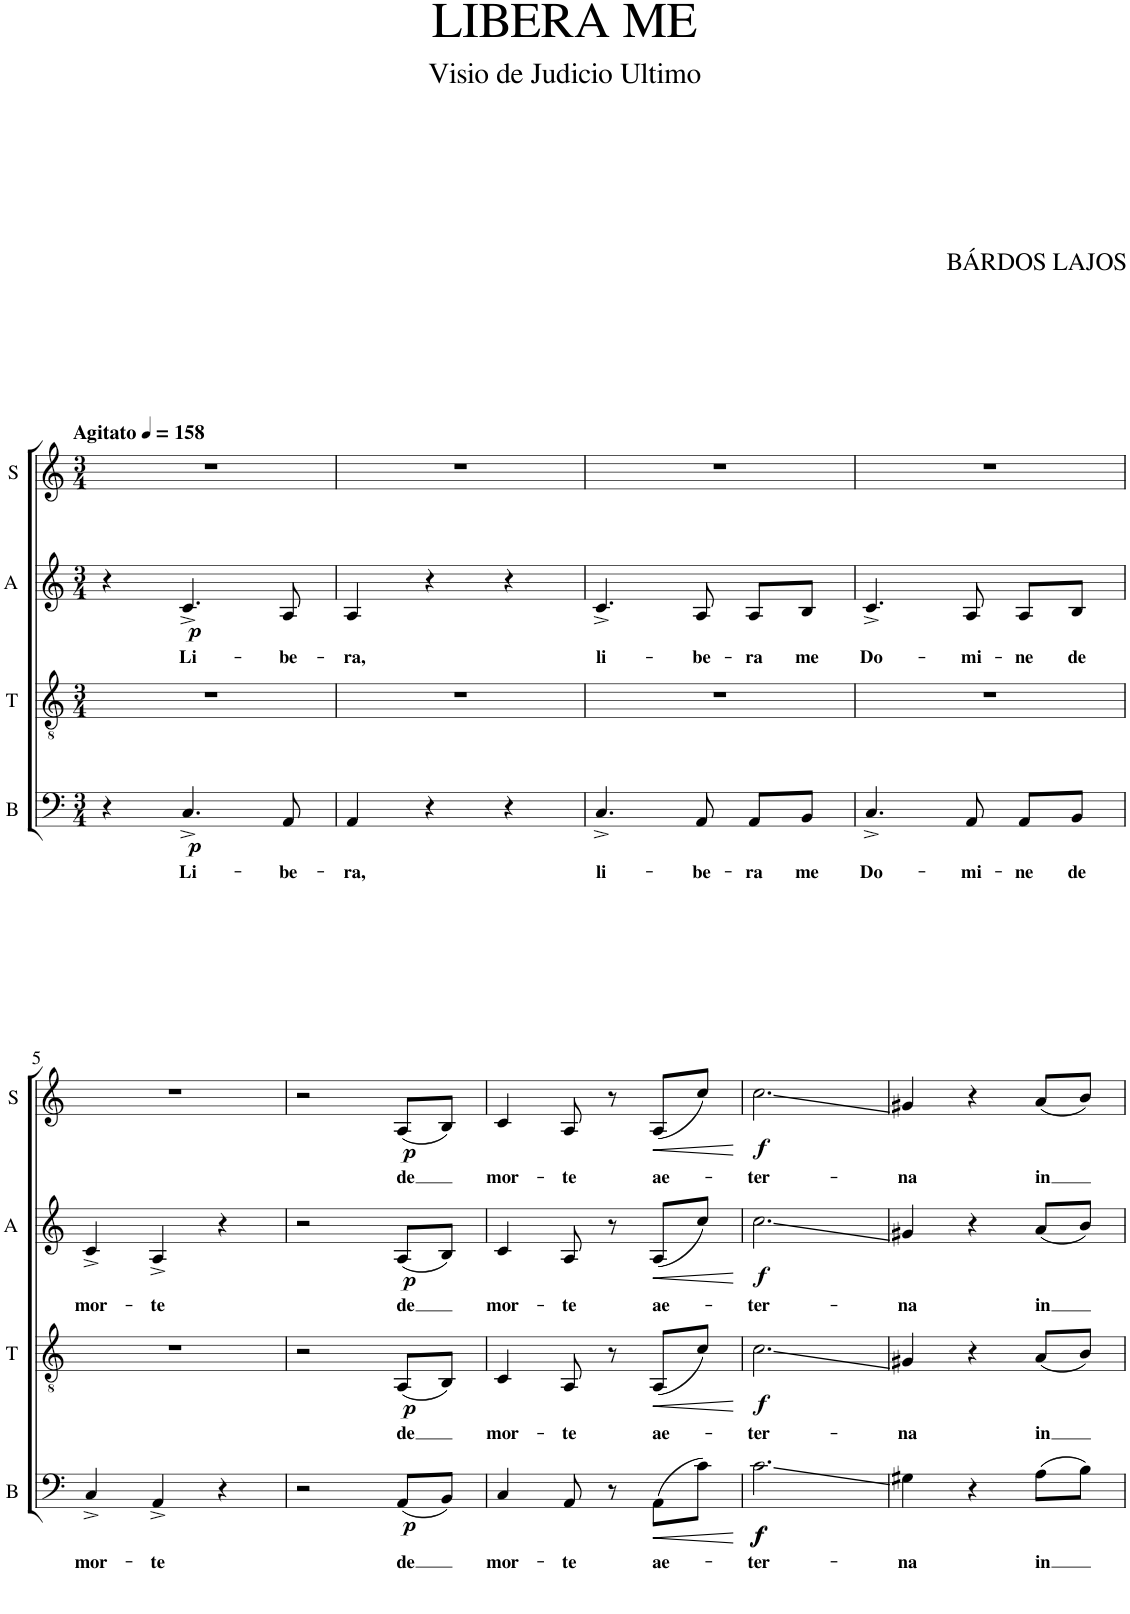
**kern	**text	**dynam	**kern	**text	**dynam	**kern	**text	**dynam	**kern	**text	**dynam
*part4	*part4	*part4	*part3	*part3	*part3	*part2	*part2	*part2	*part1	*part1	*part1
*staff4	*staff4	*staff4	*staff3	*staff3	*staff3	*staff2	*staff2	*staff2	*staff1	*staff1	*staff1
*I"B	*	*	*I"T	*	*	*I"A	*	*	*I"S	*	*
*I'B	*	*	*I'T	*	*	*I'A	*	*	*I'S	*	*
*clefF4	*	*	*clefGv2	*	*	*clefG2	*	*	*clefG2	*	*
*k[]	*	*	*k[]	*	*	*k[]	*	*	*k[]	*	*
*M3/4	*	*	*M3/4	*	*	*M3/4	*	*	*M3/4	*	*
*MM158	*	*	*MM158	*	*	*MM158	*	*	*MM158	*	*
=1	=1	=1	=1	=1	=1	=1	=1	=1	=1	=1	=1
!	!	!	!	!	!	!	!	!	!LO:TX:a:B:t=Agitato	!	!
4r	.	.	2.r	.	.	4r	.	.	2.r	.	.
!	!LO:LY:b	!LO:DY:b	!	!	!	!	!LO:LY:b	!LO:DY:b	!	!	!
4.C^/	Li-	p	.	.	.	4.c^/	Li-	p	.	.	.
!	!LO:LY:b	!	!	!	!	!	!LO:LY:b	!	!	!	!
8AA/	-be-	.	.	.	.	8A/	-be-	.	.	.	.
=2	=2	=2	=2	=2	=2	=2	=2	=2	=2	=2	=2
!	!LO:LY:b	!	!	!	!	!	!LO:LY:b	!	!	!	!
4AA/	-ra,	.	2.r	.	.	4A/	-ra,	.	2.r	.	.
4r	.	.	.	.	.	4r	.	.	.	.	.
4r	.	.	.	.	.	4r	.	.	.	.	.
=3	=3	=3	=3	=3	=3	=3	=3	=3	=3	=3	=3
!	!LO:LY:b	!	!	!	!	!	!LO:LY:b	!	!	!	!
4.C^/	li-	.	2.r	.	.	4.c^/	li-	.	2.r	.	.
!	!LO:LY:b	!	!	!	!	!	!LO:LY:b	!	!	!	!
8AA/	-be-	.	.	.	.	8A/	-be-	.	.	.	.
!	!LO:LY:b	!	!	!	!	!	!LO:LY:b	!	!	!	!
8AA/L	-ra	.	.	.	.	8A/L	-ra	.	.	.	.
!	!LO:LY:b	!	!	!	!	!	!LO:LY:b	!	!	!	!
8BB/J	me	.	.	.	.	8B/J	me	.	.	.	.
=4	=4	=4	=4	=4	=4	=4	=4	=4	=4	=4	=4
!	!LO:LY:b	!	!	!	!	!	!LO:LY:b	!	!	!	!
4.C^/	Do-	.	2.r	.	.	4.c^/	Do-	.	2.r	.	.
!	!LO:LY:b	!	!	!	!	!	!LO:LY:b	!	!	!	!
8AA/	-mi-	.	.	.	.	8A/	-mi-	.	.	.	.
!	!LO:LY:b	!	!	!	!	!	!LO:LY:b	!	!	!	!
8AA/L	-ne	.	.	.	.	8A/L	-ne	.	.	.	.
!	!LO:LY:b	!	!	!	!	!	!LO:LY:b	!	!	!	!
8BB/J	de	.	.	.	.	8B/J	de	.	.	.	.
!!LO:LB:g=z
=5	=5	=5	=5	=5	=5	=5	=5	=5	=5	=5	=5
!	!LO:LY:b	!	!	!	!	!	!LO:LY:b	!	!	!	!
4C^/	mor-	.	2.r	.	.	4c^/	mor-	.	2.r	.	.
!	!LO:LY:b	!	!	!	!	!	!LO:LY:b	!	!	!	!
4AA^/	-te	.	.	.	.	4A^/	-te	.	.	.	.
4r	.	.	.	.	.	4r	.	.	.	.	.
=6	=6	=6	=6	=6	=6	=6	=6	=6	=6	=6	=6
2r	.	.	2r	.	.	2r	.	.	2r	.	.
!	!LO:LY:b	!LO:DY:b	!	!LO:LY:b	!LO:DY:b	!	!LO:LY:b	!LO:DY:b	!	!LO:LY:b	!LO:DY:b
(8AA/L	de	p	(8AA/L	de	p	(8A/L	de	p	(8A/L	de	p
8BB/J)	.	.	8BB/J)	.	.	8B/J)	.	.	8B/J)	.	.
=7	=7	=7	=7	=7	=7	=7	=7	=7	=7	=7	=7
!	!LO:LY:b	!	!	!LO:LY:b	!	!	!LO:LY:b	!	!	!LO:LY:b	!
4C/	mor-	.	4C/	mor-	.	4c/	mor-	.	4c/	mor-	.
!	!LO:LY:b	!	!	!LO:LY:b	!	!	!LO:LY:b	!	!	!LO:LY:b	!
8AA/	-te	.	8AA/	-te	.	8A/	-te	.	8A/	-te	.
8r	.	.	8r	.	.	8r	.	.	8r	.	.
!	!LO:LY:b	!LO:HP:b	!	!LO:LY:b	!LO:HP:b	!	!LO:LY:b	!LO:HP:b	!	!LO:LY:b	!LO:HP:b
(8AA\L	ae-	<	(8AA/L	ae-	<	(8A/L	ae-	<	(8A/L	ae-	<
8c\J)	.	.	8c/J)	.	.	8cc/J)	.	.	8cc/J)	.	.
.	.	[	.	.	[	.	.	[	.	.	[
=8	=8	=8	=8	=8	=8	=8	=8	=8	=8	=8	=8
!	!LO:LY:b	!LO:DY:b	!	!LO:LY:b	!	!	!LO:LY:b	!	!	!LO:LY:b	!
!	!	!LO:DY:n=1:b	!	!	!LO:DY:b	!	!	!LO:DY:b	!	!	!LO:DY:b
2.c\	-ter-	f f	2.c\	-ter-	f	2.cc\	-ter-	f	2.cc\	-ter-	f
=9	=9	=9	=9	=9	=9	=9	=9	=9	=9	=9	=9
!	!LO:LY:b	!	!	!LO:LY:b	!	!	!LO:LY:b	!	!	!LO:LY:b	!
4G#X\	-na	.	4G#X/	-na	.	4g#X/	-na	.	4g#X/	-na	.
4r	.	.	4r	.	.	4r	.	.	4r	.	.
!	!LO:LY:b	!	!	!LO:LY:b	!	!	!LO:LY:b	!	!	!LO:LY:b	!
(8A\L	in	.	(8A/L	in	.	(8a/L	in	.	(8a/L	in	.
8B\J)	.	.	8B/J)	.	.	8b/J)	.	.	8b/J)	.	.
=	=	=	=	=	=	=	=	=	=	=	=
*-	*-	*-	*-	*-	*-	*-	*-	*-	*-	*-	*-
